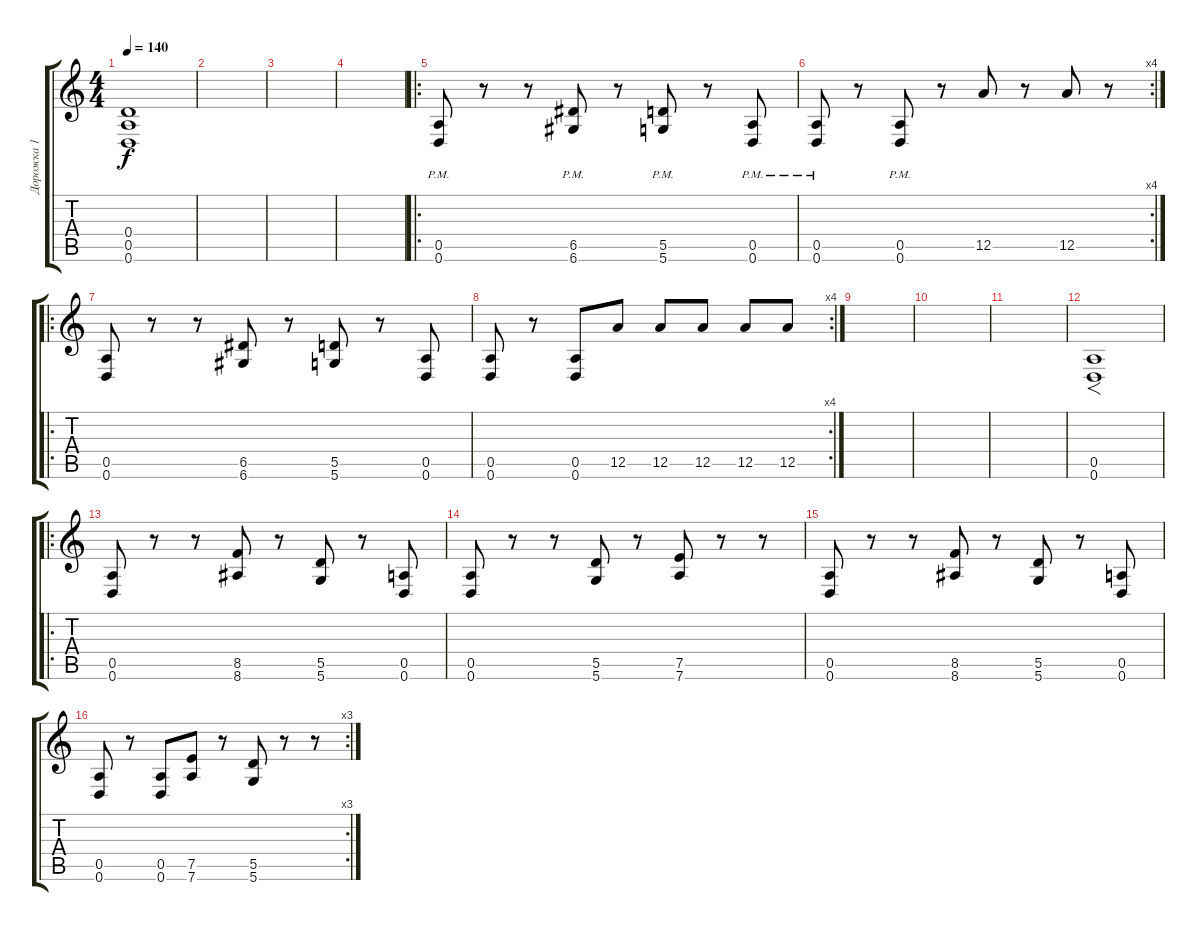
\track ("Дорожка 1" "Дорожка 1") {instrument distortionguitar}
\staff {score tabs}
\tuning (E4 B3 G3 D3 A2 D2) {hide}
\ts (4 4)
\tempo 140
\clef g2
\ks c
(0.4 0.5 0.6).1{dy f} |
|
|
|
\ro
(0.5{pm} 0.6{pm}).8 r.8 r.8 (6.5{pm} 6.6{pm}).8 r.8 (5.5{pm} 5.6{pm}).8 r.8 (0.5{pm} 0.6{pm}).8 |
\rc 4
(0.5{pm} 0.6{pm}).8 r.8 (0.5{pm} 0.6{pm}).8 r.8 12.5.8 r.8 12.5.8 r.8 |
\ro
(0.5 0.6).8 r.8 r.8 (6.5 6.6).8 r.8 (5.5 5.6).8 r.8 (0.5 0.6).8 |
\rc 4
(0.5 0.6).8 r.8 (0.5 0.6).8 12.5.8 12.5.8 12.5.8 12.5.8 12.5.8 |
|
|
|
(0.5 0.6).1{f} |
\ro
(0.5 0.6).8 r.8 r.8 (8.5 8.6).8 r.8 (5.5 5.6).8 r.8 (0.5 0.6).8 |
(0.5 0.6).8 r.8 r.8 (5.5 5.6).8 r.8 (7.5 7.6).8 r.8 r.8 |
(0.5 0.6).8 r.8 r.8 (8.5 8.6).8 r.8 (5.5 5.6).8 r.8 (0.5 0.6).8 |
\rc 3
(0.5 0.6).8 r.8 (0.5 0.6).8 (7.5 7.6).8 r.8 (5.5 5.6).8 r.8 r.8
